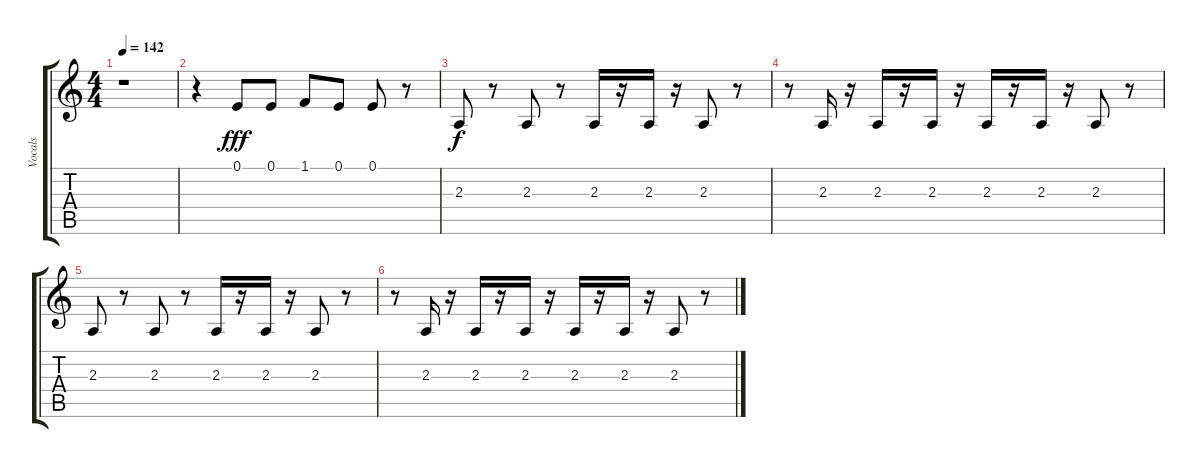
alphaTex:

\track ("Vocals" "Vocals") {instrument lead1square}
\staff {score tabs}
\tuning (E4 B3 G3 D3 A2 E2) {hide}
\ts (4 4)
\tempo 142
\clef g2
\ks c
r.1{dy fff} |
r.4 0.1.8 0.1.8 1.1.8 0.1.8 0.1.8 r.8 |
2.3.8{dy f} r.8 2.3.8 r.8 2.3.16 r.16 2.3.16 r.16 2.3.8 r.8 |
r.8 2.3.16 r.16 2.3.16 r.16 2.3.16 r.16 2.3.16 r.16 2.3.16 r.16 2.3.8 r.8 |
2.3.8 r.8 2.3.8 r.8 2.3.16 r.16 2.3.16 r.16 2.3.8 r.8 |
r.8 2.3.16 r.16 2.3.16 r.16 2.3.16 r.16 2.3.16 r.16 2.3.16 r.16 2.3.8 r.8
